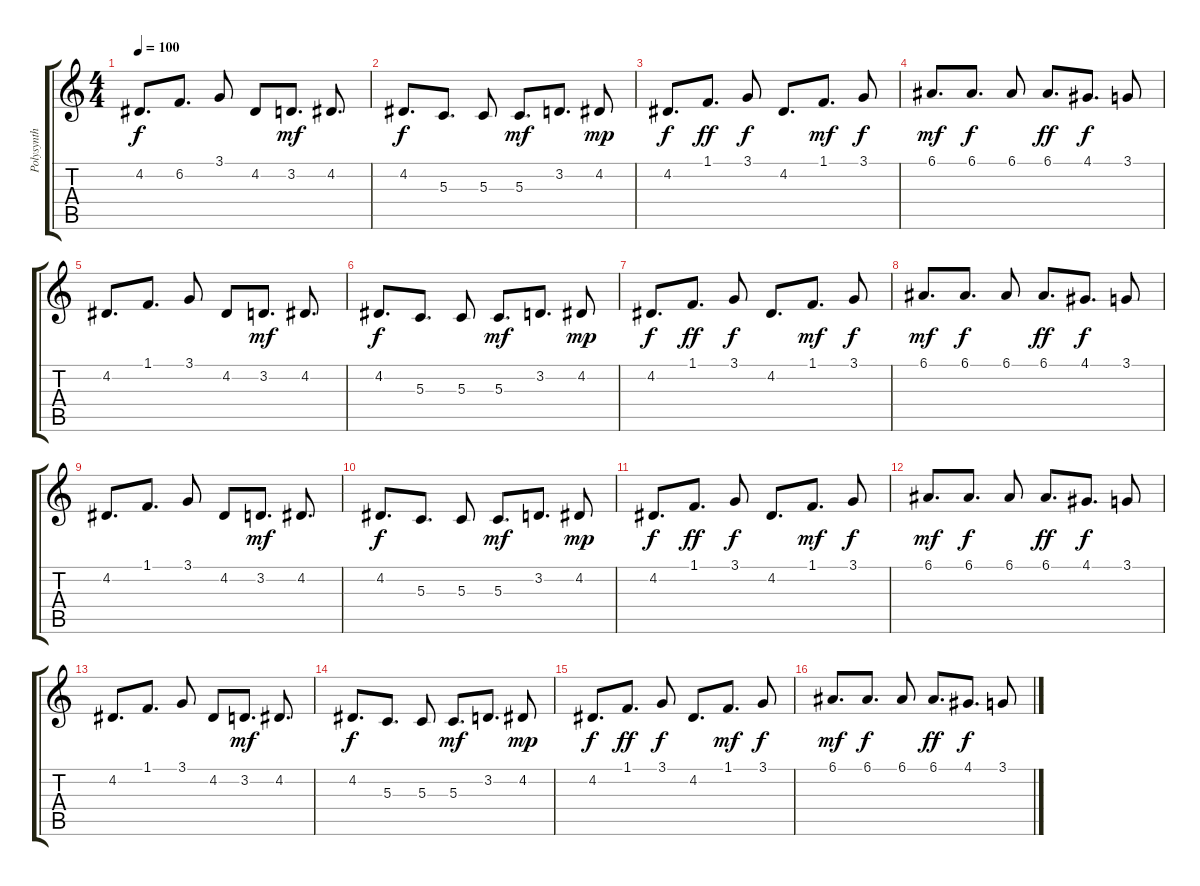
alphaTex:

\track ("Polysynth" "Polysynth") {instrument pad3polysynth}
\staff {score tabs}
\tuning (E4 B3 G3 D3 A2 E2) {hide}
\ts (4 4)
\tempo 100
\clef g2
\ks c
4.2.8{d dy f} 6.2.8{d} 3.1.8 4.2.8 3.2.8{d dy mf} 4.2.8{d} |
4.2.8{d dy f} 5.3.8{d} 5.3.8 5.3.8{d dy mf} 3.2.8{d} 4.2.8{dy mp} |
4.2.8{d dy f} 1.1.8{d dy ff} 3.1.8{dy f} 4.2.8{d} 1.1.8{d dy mf} 3.1.8{dy f} |
6.1.8{d dy mf} 6.1.8{d dy f} 6.1.8 6.1.8{d dy ff} 4.1.8{d dy f} 3.1.8 |
4.2.8{d} 1.1.8{d} 3.1.8 4.2.8 3.2.8{d dy mf} 4.2.8{d} |
4.2.8{d dy f} 5.3.8{d} 5.3.8 5.3.8{d dy mf} 3.2.8{d} 4.2.8{dy mp} |
4.2.8{d dy f} 1.1.8{d dy ff} 3.1.8{dy f} 4.2.8{d} 1.1.8{d dy mf} 3.1.8{dy f} |
6.1.8{d dy mf} 6.1.8{d dy f} 6.1.8 6.1.8{d dy ff} 4.1.8{d dy f} 3.1.8 |
4.2.8{d} 1.1.8{d} 3.1.8 4.2.8 3.2.8{d dy mf} 4.2.8{d} |
4.2.8{d dy f} 5.3.8{d} 5.3.8 5.3.8{d dy mf} 3.2.8{d} 4.2.8{dy mp} |
4.2.8{d dy f} 1.1.8{d dy ff} 3.1.8{dy f} 4.2.8{d} 1.1.8{d dy mf} 3.1.8{dy f} |
6.1.8{d dy mf} 6.1.8{d dy f} 6.1.8 6.1.8{d dy ff} 4.1.8{d dy f} 3.1.8 |
4.2.8{d} 1.1.8{d} 3.1.8 4.2.8 3.2.8{d dy mf} 4.2.8{d} |
4.2.8{d dy f} 5.3.8{d} 5.3.8 5.3.8{d dy mf} 3.2.8{d} 4.2.8{dy mp} |
4.2.8{d dy f} 1.1.8{d dy ff} 3.1.8{dy f} 4.2.8{d} 1.1.8{d dy mf} 3.1.8{dy f} |
6.1.8{d dy mf} 6.1.8{d dy f} 6.1.8 6.1.8{d dy ff} 4.1.8{d dy f} 3.1.8
